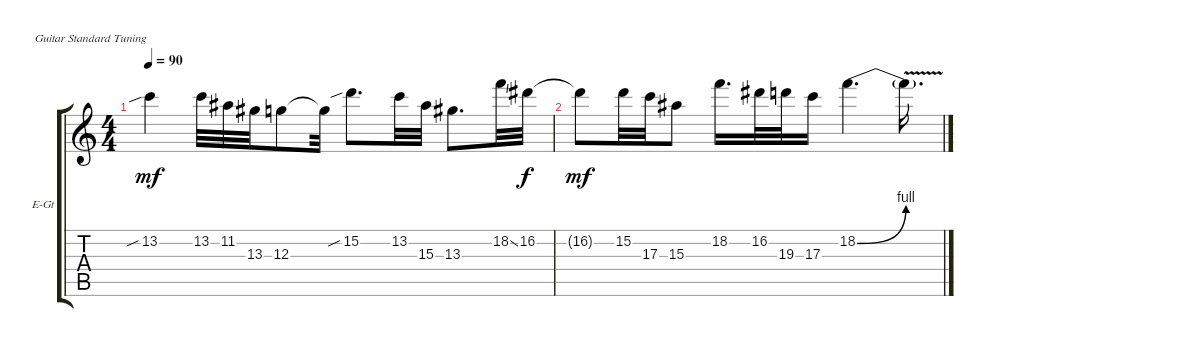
\defaultSystemsLayout 4
\bracketExtendMode groupsimilarinstruments
\firstSystemTrackNameOrientation horizontal
\otherSystemsTrackNameOrientation horizontal
\track ("Harmony" "E-Gt") {instrument overdrivenguitar}
\staff {score tabs}
\tuning (E4 B3 G3 D3 A2 E2)
\ts (4 4)
\tempo 90
\clef g2
\ks c
13.2{sib}.4{dy mf} 13.2.32 11.2.32 13.3.32 12.3.8 12.3{t}.32 15.2{sib}.8{d} 13.2.32 15.3.32 13.3.8{d} 18.2{ss}.32 16.2.32{dy f} |
16.2{t}.8{dy mf} 15.2.32 17.3.32 15.3.8 18.2.16{d} 16.2.32 19.3.32 17.3.16 18.2{be (bend 0 0 2.4 4)}.4{d} 18.2{be (hold 0 0 60 0) v t}.16{d}
